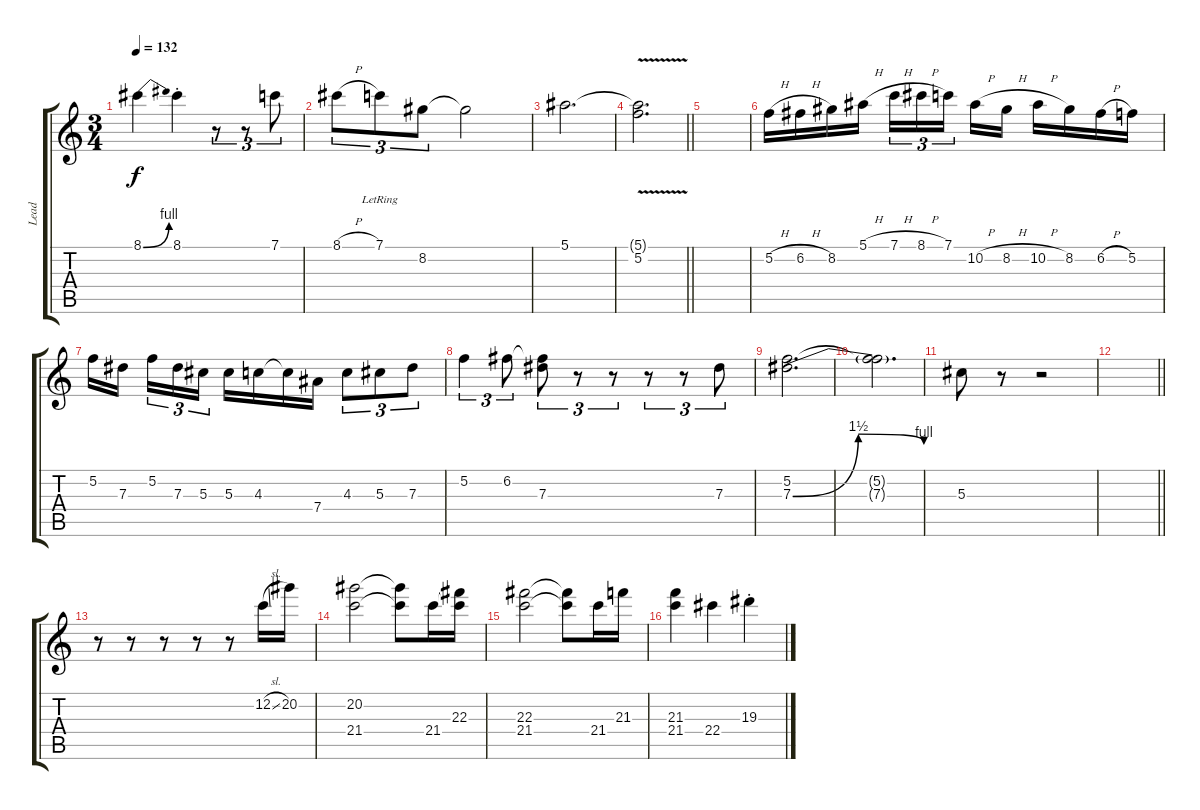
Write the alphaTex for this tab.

\track ("Lead" "Lead") {instrument distortionguitar}
\staff {score tabs}
\tuning (F4 C4 Ab3 Eb3 Bb2 F2) {hide}
\ts (3 4)
\tempo 132
\clef g2
\ks c
8.1{be (bend 0 0 60 4)}.4{dy f} 8.1{st}.4 r.8{tu (3 2)} r.8{tu (3 2)} 7.1.8{tu (3 2)} |
8.1{h}.8{tu (3 2)} 7.1{lr}.8{tu (3 2)} 8.2.8{tu (3 2)} 8.2{t}.2 |
5.1.2{d} |
\barLineRight lightlight
(5.1{t} 5.2{v}).2{d} |
|
5.2{h}.16 6.2{h}.16 8.2.16 5.1{h}.16 7.1{h}.16{tu (3 2)} 8.1{h}.16{tu (3 2)} 7.1.16{tu (3 2) beam splitsecondary} 10.2{h}.16 8.2{h}.16 10.2{h}.16 8.2.16 6.2{h}.16 5.2.16 |
5.2.16 7.3.16{beam splitsecondary} 5.2.16{tu (3 2)} 7.3.16{tu (3 2)} 5.3.16{tu (3 2)} 5.3.16 4.3.16 4.3{t}.16 7.4.16 4.3.8{tu (3 2)} 5.3.8{tu (3 2)} 7.3.8{tu (3 2)} |
5.2.4{tu (3 2)} 6.2.8{tu (3 2)} (6.2{t} 7.3).8{tu (3 2)} r.8{tu (3 2)} r.8{tu (3 2)} r.8{tu (3 2)} r.8{tu (3 2)} 7.3.8{tu (3 2)} |
(5.2 7.3{be (bendrelease 0 0 15 6 15 6 60 4)}).2{d} |
(5.2{t} 7.3{t}).2{d} |
5.3.8 r.8 r.2 |
\barLineRight lightlight
|
r.8 r.8 r.8 r.8 r.8 12.2{sl}.16 20.2.16 |
(20.2 21.4).2 (20.2{t} 21.4{t}).8 21.4.16 (22.3 21.4{t}).16 |
(22.3 21.4).2 (22.3{t} 21.4{t}).8 21.4.16 21.3.16 |
(21.3 21.4).4 22.4.4 19.3{st}.4
